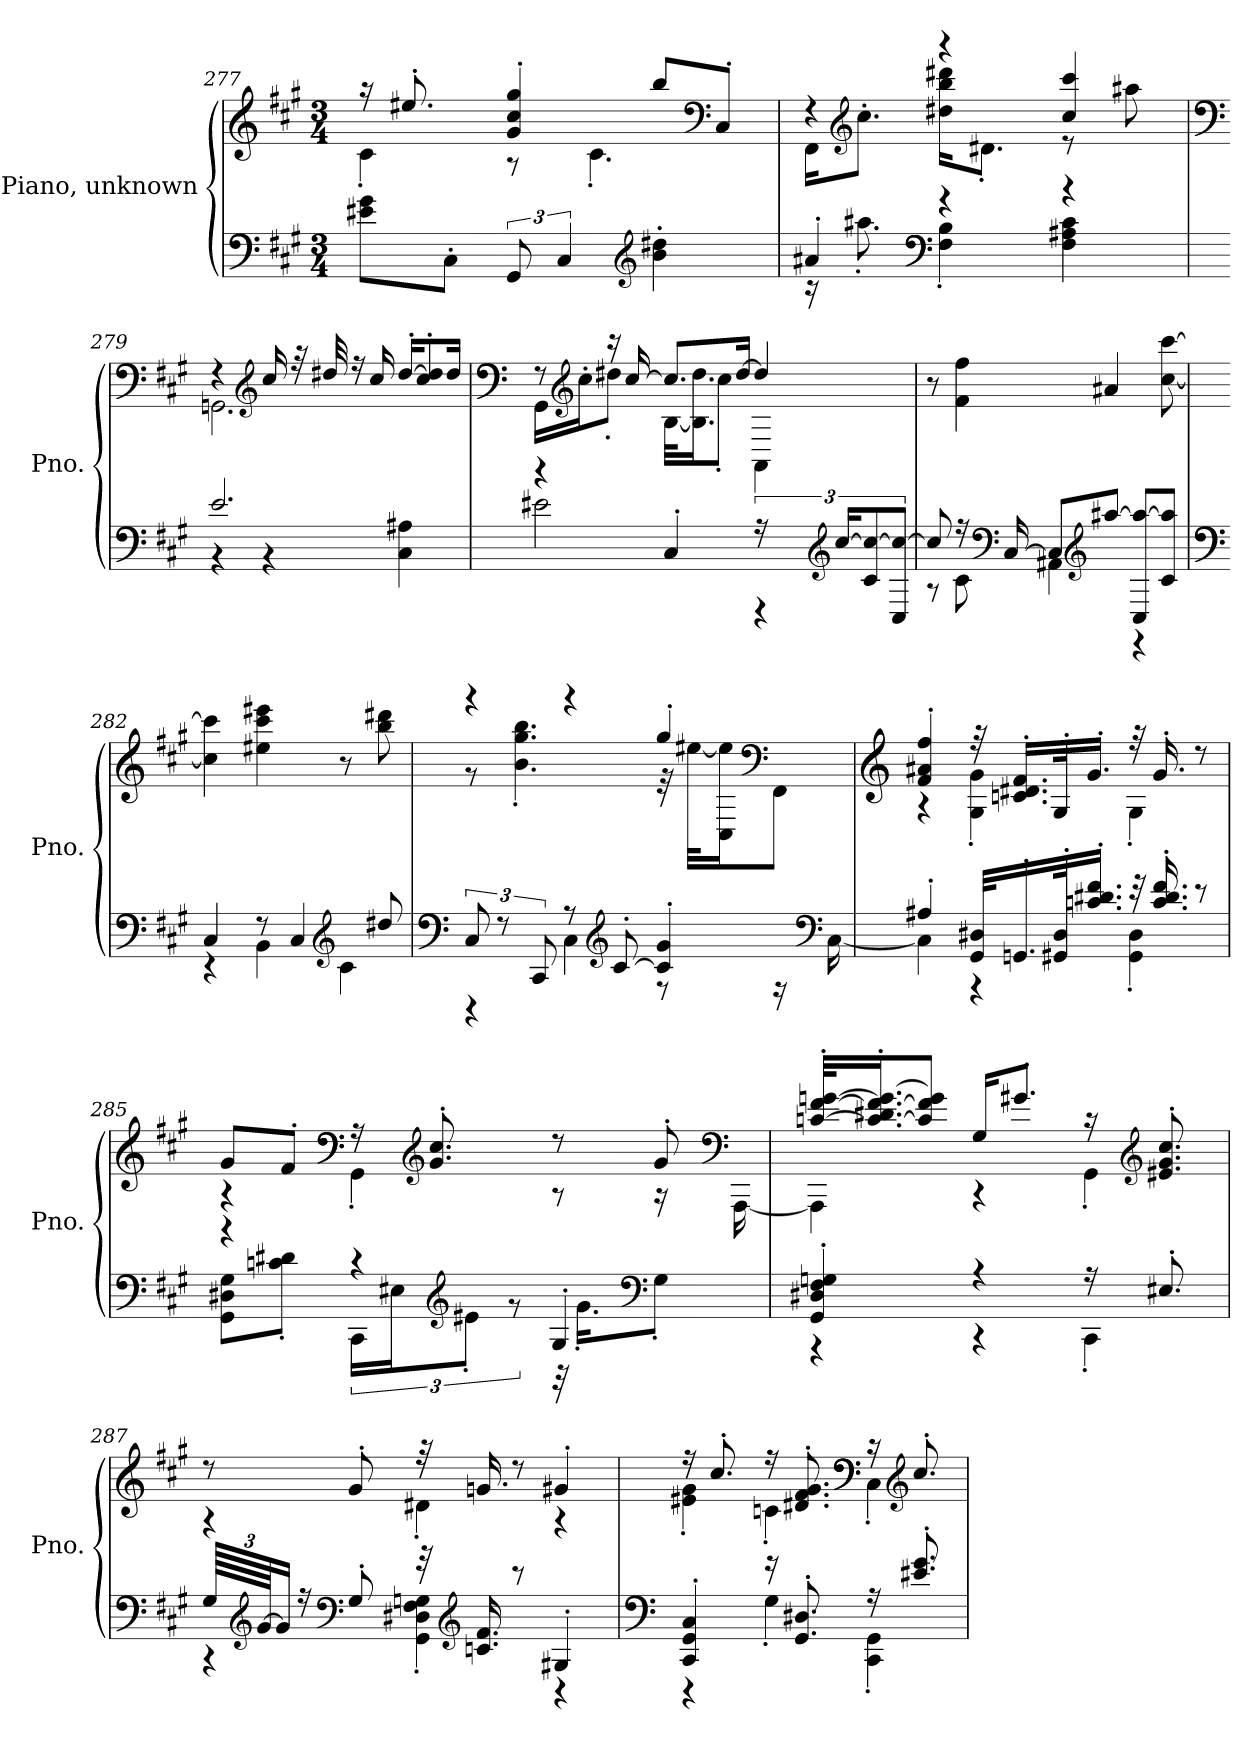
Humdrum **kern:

**kern	**kern
*part1	*part1
*staff2	*staff1
*I"Piano, unknown	*
*I'Pno.	*
!!LO:PB:g=z
*clefF4	*clefG2
*k[f#c#g#]	*k[f#c#g#]
*M3/4	*M3/4
=277	=277
*	*^
8e#X\ 8g#\L	16r	4c#'\
.	8.ee#X'/	.
8C#'\J	.	.
12GG#/	4g#/' 4cc#/' 4gg#/'	8r
6C#/	.	.
.	.	4.c#'\
*clefG2	*	*
4b\' 4dd#X\'	8bb/L	.
*	*clefF4	*
.	8C#'/J	.
=278	=278	=278
*^	*	*
4a#X'/	16r	4r	16FF#\KL
*	*	*clefG2	*
.	8.aa#X'\	.	8.cc#'\J
*clefF4	*	*	*
4r	4F#\' 4B\'	4r	16dd#X\ 16bb\ 16ddd#X\KL
.	.	.	8.d#X'\J
4r	4F#\ 4A#X\ 4c#\	4cc#/ 4ccc#/	8r
.	.	.	8aa#X\
=279	=279	=279	=279
*	*	*clefF4	*
2.e/	4r	4r	2.GGn\
*	*	*clefG2	*
.	4r	16cc#/	.
.	.	32r	.
.	.	32dd#X/	.
.	.	16r	.
.	.	16cc#/	.
.	4C#\ 4A#X\	[16dd#'/KL	.
.	.	8cc#/' 8dd#/]'	.
.	.	16dd#/Jk	.
!!LO:LB:g=z	!!
=280	=280	=280	=280
*	*	*clefF4	*
4r	2e#X\	8r	16GG#\LL
*	*	*clefG2	*
.	.	.	16cc#'\J
.	.	16r	8dd#X'\J
.	.	[16cc#/	.
4C#'/	.	8.cc#/L]	[32B\KLL
.	.	.	16.B\] 16.dd#\J
.	.	.	8cc#'\J
.	.	[16dd#/Jk	.
24r	4r	4dd#/]	4AA\
*clefG2	*	*	*
[24cc#/KL	.	.	.
12c#/ 12cc#/_	.	.	.
12C#/ 12cc#/_J	.	.	.
*	*	*v	*v
=281	=281	=281
8cc#/]	8r	8r
16r	8c#\	4f#\ 4ff#\
*clefF4	*	*
[16C#/	.	.
8C#/L]	4AA#X\	.
*clefG2	*	*
[8aa#X/J	.	4a#X/
8C#/ 8aa#/_L	4r	.
8c#/ 8aa#/]J	.	[8cc#\ [8ccc#\
!!LO:LB:g=z
=282	=282	=282
*clefF4	*	*
4C#/	4r	4cc#\] 4ccc#\]
8r	4BB\	4ee#X\ 4ccc#\ 4eee#X\
4C#/	.	.
*clefG2	*	*
.	4c#\	8r
8dd#X/	.	8bb\ 8ddd#X\
=283	=283	=283
*clefF4	*	*
*	*	*^
12C#/	4r	4r	8r
12r	.	.	.
.	.	.	4.b\' 4.gg#\' 4.bb\'
12CC#/	.	.	.
8r	4C#\	4r	.
*clefG2	*	*	*
[8c#'/	.	.	.
4c#/]' 4g#/'	8r	4gg#'/	32r
.	.	.	[32ee#X\KLL
.	.	.	16C#\ 16ee#\]J
*	*	*clefF4	*
.	16r	.	8FF#\J
*clefF4	*	*	*
.	[16C#\	.	.
!!LO:LB:g=z	!!
=284	=284	=284	=284
*	*	*clefG2	*
4A#X'/	4C#\]	4f#/' 4a#X/' 4ff#/'	4r
32GG#/ 32D#X/KLL	4r	32r	4G#\' 4g#\'
16.GGn'/	.	16.cn/' 16.d#X/' 16.f#/'LL	.
32GG#X/' 32D#/'K	.	32G#'/K	.
16.cn/' 16.d#X/' 16.f#/'JJ	.	16.g#'/JJ	.
32r	4GG#\' 4D#\'	32r	4G#'\
16.c/' 16.d#/' 16.f#/'	.	16.g#'/	.
8r	.	8r	.
=285	=285	=285	=285
4r	8GG#\ 8D#X\ 8G#\L	8g#/L	4r
.	8cn\' 8d#X\'J	8f#'/J	.
*	*	*clefF4	*
4r	24CC#\LL	16r	4GG#'\
.	24E#X\J	.	.
*	*	*clefG2	*
.	.	8.g#/' 8.cc#/'	.
*clefG2	*	*	*
.	12e#X'\J	.	.
.	12r	.	.
4G#'/	32r	8r	8r
.	16.g#'\KL	.	.
*clefF4	*	*	*
.	8G#'\J	8g#'/	16r
*	*	*clefF4	*
.	.	.	[16AAA\
!!LO:LB:g=z	!!
=286	=286	=286	=286
4GG#/' 4D#X/' 4F#/' 4Gn/'	4r	[32cn/' [32f#/' [32gn/'KLL	4AAA\]
.	.	16.c/_' 16.d#X/' 16.f#/_' 16.g/_'J	.
.	.	8c/] 8f#/] 8g/]J	.
4r	4r	16G#/KL	4r
.	.	8.g#X'/J	.
16r	4CC#'\	16r	4GG#'\
*	*	*clefG2	*
8.E#X'/	.	8.e#X/' 8.g#/' 8.cc#/'	.
=287	=287	=287	=287
*Xbrackettup	*	*	*
96G#/LLLL	4r	8r	4r
*clefG2	*	*	*
[96g#/JJ	.	.	.
24g#/JJ]	.	.	.
16r	.	.	.
*clefF4	*	*	*
8G#'/	.	8g#'/	.
32r	4GG#\' 4D#X\' 4F#\' 4Gn\'	32r	4d#X'\
*clefG2	*	*	*
16.cn/ 16.f#/	.	16.gn/	.
8r	.	8r	.
4G#X'/	4r	4g#X'/	4r
!!LO:LB:g=z	!!
=288	=288	=288	=288
*clefF4	*	*	*
4CC#/' 4GG#/' 4C#/'	4r	16r	4e#X\' 4g#\'
.	.	8.cc#'/	.
16r	4G#'\	16r	4cn'\
8.GG#/' 8.D#X/'	.	8.d#X/' 8.f#/' 8.g#/'	.
*	*	*clefF4	*
16r	4CC#\' 4GG#\'	16r	4C#'\
*	*	*clefG2	*
8.e#X/' 8.g#/'	.	8.cc#'/	.
*v	*v	*	*
*	*v	*v
=	=
*-	*-
